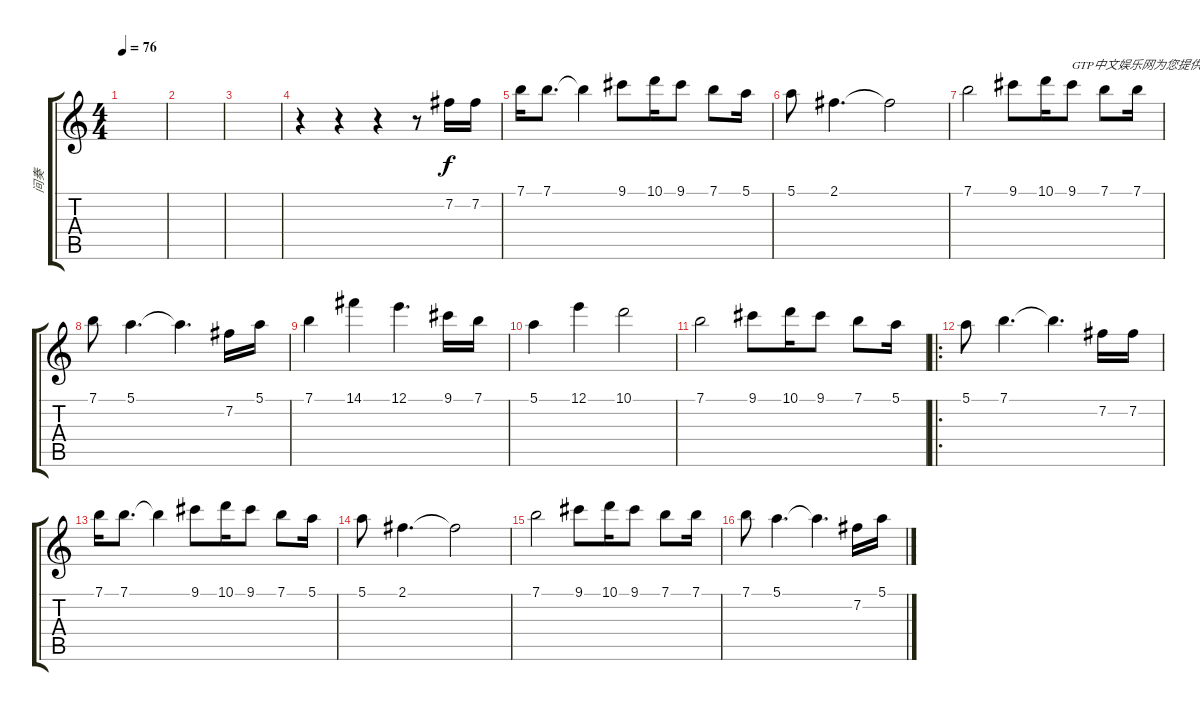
\track ("间奏" "间奏") {instrument overdrivenguitar}
\staff {score tabs}
\tuning (E4 B3 G3 D3 A2 E2) {hide}
\ts (4 4)
\tempo 76
\clef g2
\ks c
|
|
|
r.4 r.4 r.4 r.8 7.2.16 7.2.16 |
7.1.16 7.1.8{d} 7.1{t}.4 9.1.8 10.1.16 9.1.8 7.1.8 5.1.16 |
5.1.8 2.1.4{d} 2.1{t}.2 |
7.1.2 9.1.8 10.1.16 9.1.8{txt "GTP中文娱乐网为您提供优秀的谱子"} 7.1.8 7.1.16 |
7.1.8 5.1.4{d} 5.1{t}.4{d} 7.2.16 5.1.16 |
7.1.4 14.1.4 12.1.4{d} 9.1.16 7.1.16 |
5.1.4 12.1.4 10.1.2 |
7.1.2 9.1.8 10.1.16 9.1.8 7.1.8 5.1.16 |
\ro
5.1.8 7.1.4{d} 7.1{t}.4{d} 7.2.16 7.2.16 |
7.1.16 7.1.8{d} 7.1{t}.4 9.1.8 10.1.16 9.1.8 7.1.8 5.1.16 |
5.1.8 2.1.4{d} 2.1{t}.2 |
7.1.2 9.1.8 10.1.16 9.1.8 7.1.8 7.1.16 |
7.1.8 5.1.4{d} 5.1{t}.4{d} 7.2.16 5.1.16
